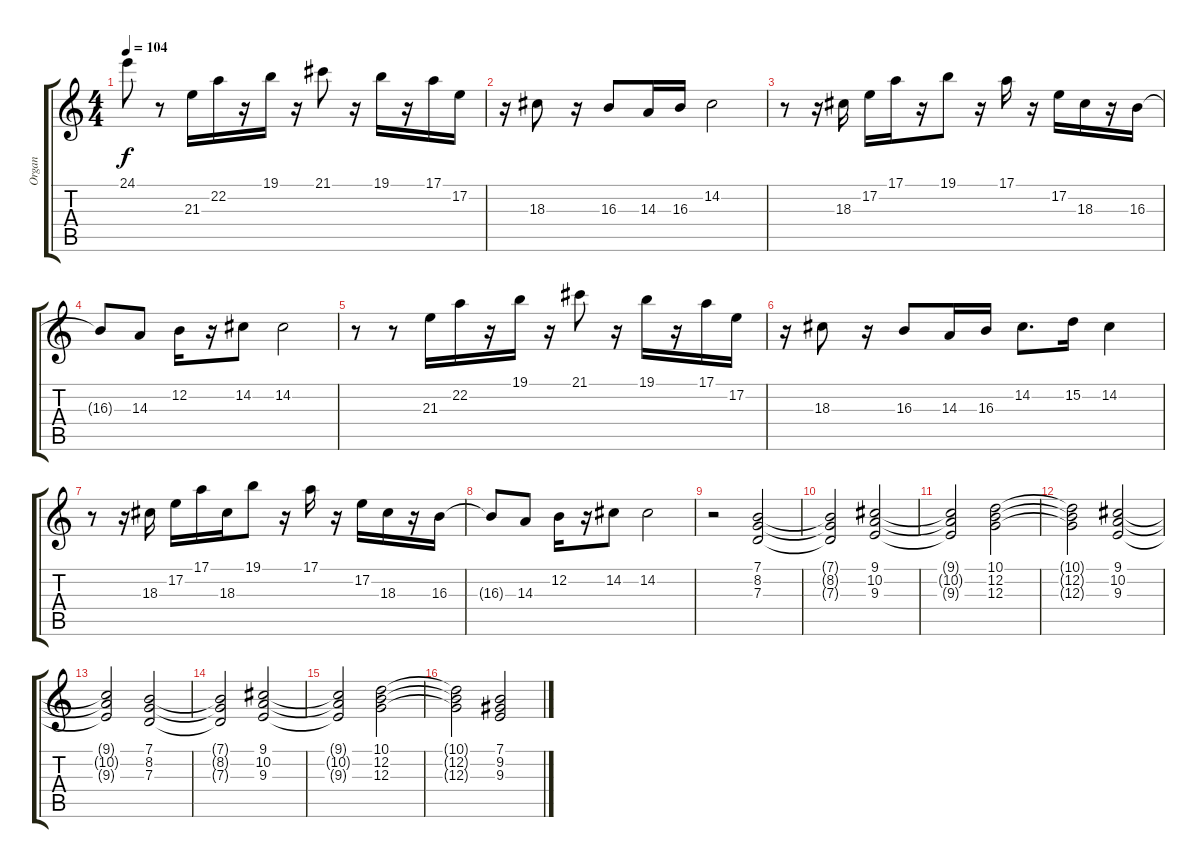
\track ("Organ" "Organ") {instrument rockorgan}
\staff {score tabs}
\tuning (E4 B3 G3 D3 A2 E2) {hide}
\ts (4 4)
\tempo 104
\clef g2
\ks c
24.1.8{dy f} r.8 21.3.16 22.2.16 r.16 19.1.16 r.16 21.1.8 r.16 19.1.16 r.16 17.1.16 17.2.16 |
r.16 18.3.8 r.16 16.3.8 14.3.16 16.3.16 14.2.2 |
r.8 r.16 18.3.16 17.2.16 17.1.16 r.16 19.1.8 r.16 17.1.16 r.16 17.2.16 18.3.16 r.16 16.3.16 |
16.3{t}.8 14.3.8 12.2.16 r.16 14.2.8 14.2.2 |
r.8 r.8 21.3.16 22.2.16 r.16 19.1.16 r.16 21.1.8 r.16 19.1.16 r.16 17.1.16 17.2.16 |
r.16 18.3.8 r.16 16.3.8 14.3.16 16.3.16 14.2.8{d} 15.2.16 14.2.4 |
r.8 r.16 18.3.16 17.2.16 17.1.16 18.3.16 19.1.8 r.16 17.1.16 r.16 17.2.16 18.3.16 r.16 16.3.16 |
16.3{t}.8 14.3.8 12.2.16 r.16 14.2.8 14.2.2 |
r.2 (7.1 8.2 7.3).2 |
(7.1{t} 8.2{t} 7.3{t}).2 (9.1 10.2 9.3).2 |
(9.1{t} 10.2{t} 9.3{t}).2 (10.1 12.2 12.3).2 |
(10.1{t} 12.2{t} 12.3{t}).2 (9.1 10.2 9.3).2 |
(9.1{t} 10.2{t} 9.3{t}).2 (7.1 8.2 7.3).2 |
(7.1{t} 8.2{t} 7.3{t}).2 (9.1 10.2 9.3).2 |
(9.1{t} 10.2{t} 9.3{t}).2 (10.1 12.2 12.3).2 |
(10.1{t} 12.2{t} 12.3{t}).2 (7.1 9.2 9.3).2
